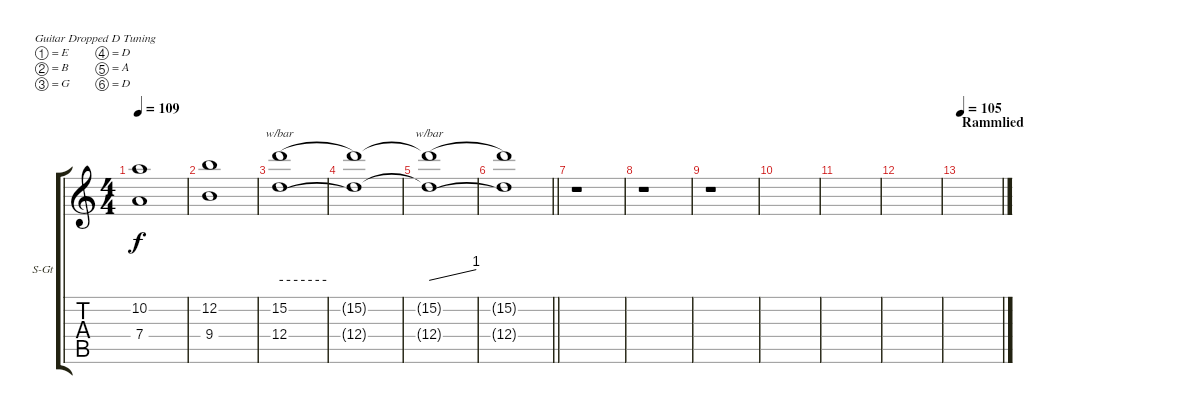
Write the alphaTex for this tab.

\bracketExtendMode groupsimilarinstruments
\firstSystemTrackNameOrientation horizontal
\otherSystemsTrackNameOrientation horizontal
\track ("Keyboard (Christian)" "S-Gt") {instrument lead2sawtooth}
\staff {score tabs}
\tuning (E4 B3 G3 D3 A2 D2)
\displaytranspose 12
\ts (4 4)
\tempo 109
\clef g2
\ks c
(10.2{t} 7.4{t}).1{dy f} |
(12.2 9.4).1 |
(15.2 12.4).1{tbe (hold default 0 0 60 0)} |
(15.2{t} 12.4{t}).1 |
(15.2{t} 12.4{t}).1{tbe (dive default 0 0 60 4)} |
\barLineRight lightlight
(15.2{t} 12.4{t}).1 |
r.1 |
r.1 |
r.1 |
|
|
|
\section ("" "Rammlied")
\tempo 105
